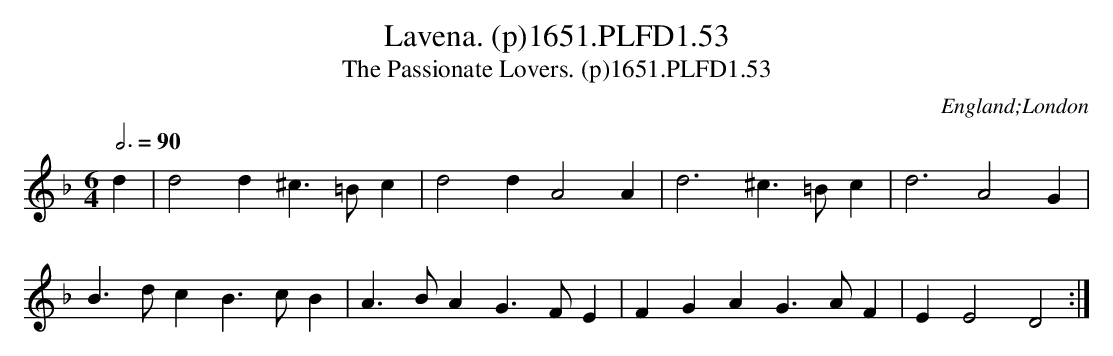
X:1
T:Lavena. (p)1651.PLFD1.53
T:Passionate Lovers. (p)1651.PLFD1.53, The
M:6/4
L:1/4
Q:3/4=90
O:England;London
K:F
d|d2 d ^c>=Bc|d2 d A2 A|d3 ^c>=Bc|d3 A2 G|
B>dc B>cB|A>BA G>FE|FGA G>AF|EE2 D2:|
